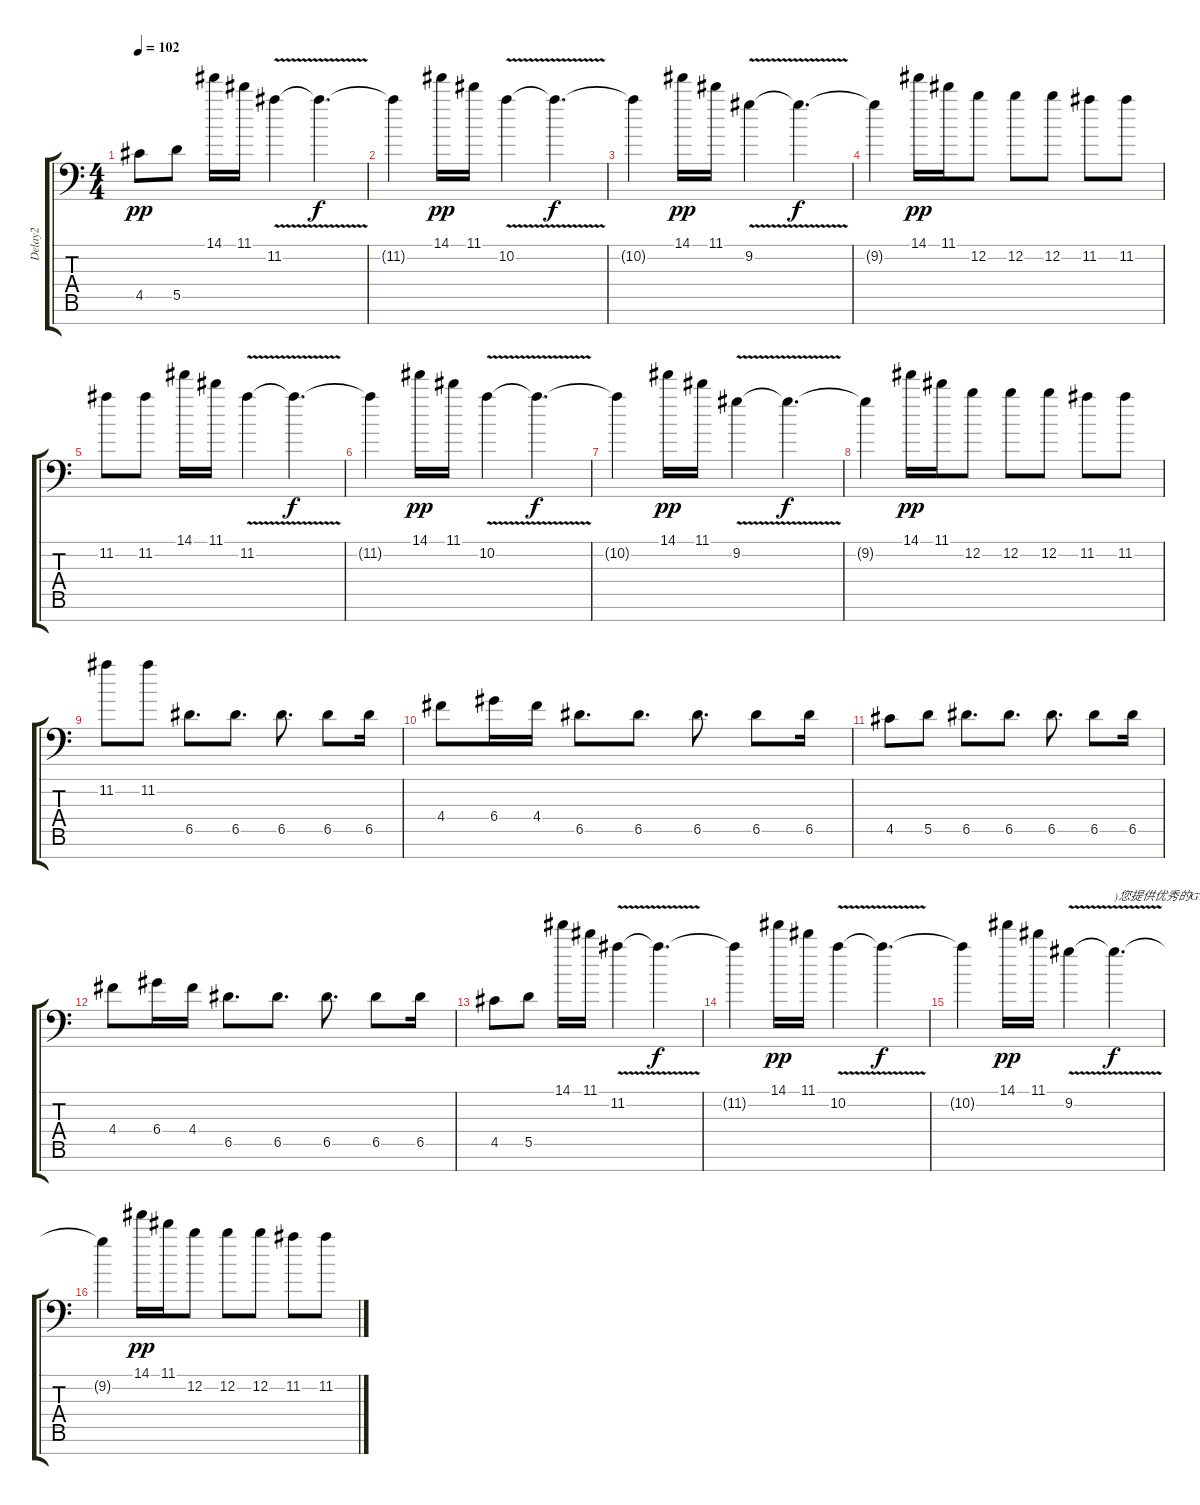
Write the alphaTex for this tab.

\track ("Delay2" "Delay2") {instrument electricguitarjazz}
\staff {score tabs}
\tuning (E4 B3 G3 D3 A2 E2 C-1) {hide}
\ts (4 4)
\tempo 102
\clef f4
\ks c
4.5.8{dy pp} 5.5.8 14.1.16 11.1.16 11.2{v}.4 11.2{t}.4{d dy f} |
11.2{t}.4 14.1.16{dy pp} 11.1.16 10.2{v}.4 10.2{t}.4{d dy f} |
10.2{t}.4 14.1.16{dy pp} 11.1.16 9.2{v}.4 9.2{t}.4{d dy f} |
9.2{t}.4 14.1.16{dy pp} 11.1.16 12.2.8 12.2.8 12.2.8 11.2.8 11.2.8 |
11.2.8 11.2.8 14.1.16 11.1.16 11.2{v}.4 11.2{t}.4{d dy f} |
11.2{t}.4 14.1.16{dy pp} 11.1.16 10.2{v}.4 10.2{t}.4{d dy f} |
10.2{t}.4 14.1.16{dy pp} 11.1.16 9.2{v}.4 9.2{t}.4{d dy f} |
9.2{t}.4 14.1.16{dy pp} 11.1.16 12.2.8 12.2.8 12.2.8 11.2.8 11.2.8 |
11.2.8 11.2.8 6.5.8{d} 6.5.8{d} 6.5.8{d} 6.5.8 6.5.16 |
4.4.8 6.4.16 4.4.16 6.5.8{d} 6.5.8{d} 6.5.8{d} 6.5.8 6.5.16 |
4.5.8 5.5.8 6.5.8{d} 6.5.8{d} 6.5.8{d} 6.5.8 6.5.16 |
4.4.8 6.4.16 4.4.16 6.5.8{d} 6.5.8{d} 6.5.8{d} 6.5.8 6.5.16 |
4.5.8 5.5.8 14.1.16 11.1.16 11.2{v}.4 11.2{t}.4{d dy f} |
11.2{t}.4 14.1.16{dy pp} 11.1.16 10.2{v}.4 10.2{t}.4{d dy f} |
10.2{t}.4 14.1.16{dy pp} 11.1.16 9.2{v}.4 9.2{t}.4{d txt ")您提供优秀的GTP" dy f} |
9.2{t}.4 14.1.16{dy pp} 11.1.16 12.2.8 12.2.8 12.2.8 11.2.8 11.2.8
